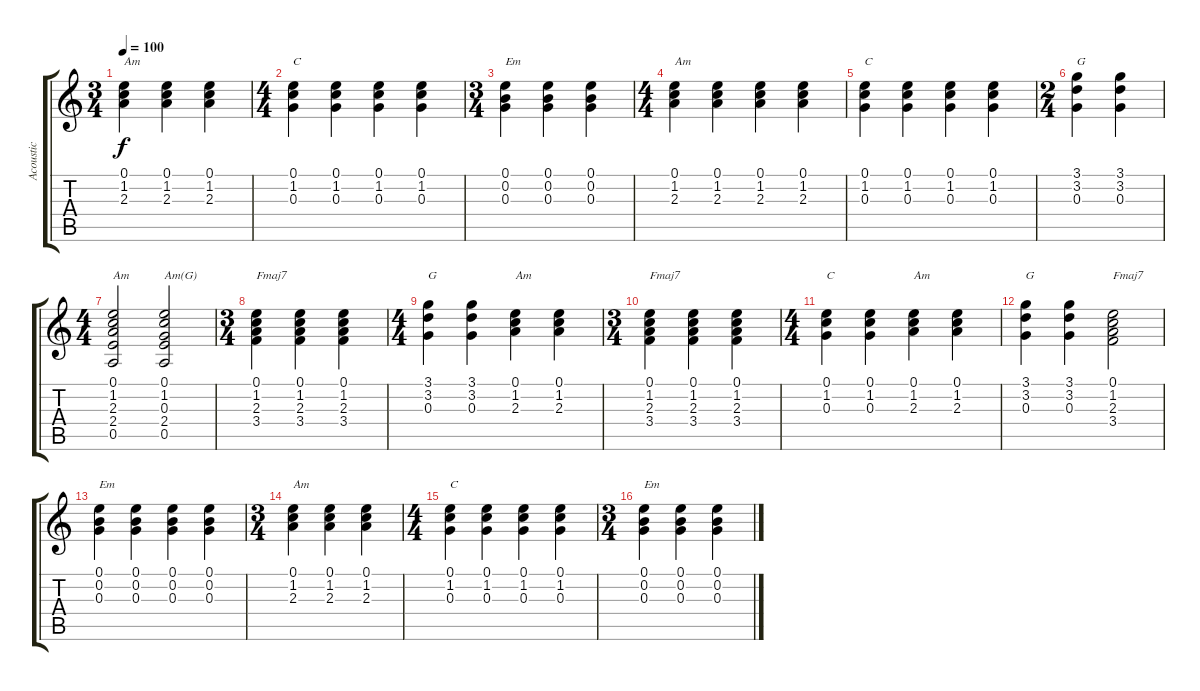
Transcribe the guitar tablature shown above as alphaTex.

\track ("Acoustic" "Acoustic") {instrument acousticguitarsteel}
\staff {score tabs}
\tuning (E4 B3 G3 D3 A2 E2) {hide}
\ts (3 4)
\tempo 100
\clef g2
\ks c
(0.1 1.2 2.3).4{txt "Am" dy f} (0.1 1.2 2.3).4 (0.1 1.2 2.3).4 |
\ts (4 4)
(0.1 1.2 0.3).4{txt "C"} (0.1 1.2 0.3).4 (0.1 1.2 0.3).4 (0.1 1.2 0.3).4 |
\ts (3 4)
(0.1 0.2 0.3).4{txt "Em"} (0.1 0.2 0.3).4 (0.1 0.2 0.3).4 |
\ts (4 4)
(0.1 1.2 2.3).4{txt "Am"} (0.1 1.2 2.3).4 (0.1 1.2 2.3).4 (0.1 1.2 2.3).4 |
(0.1 1.2 0.3).4{txt "C"} (0.1 1.2 0.3).4 (0.1 1.2 0.3).4 (0.1 1.2 0.3).4 |
\ts (2 4)
(3.1 3.2 0.3).4{txt "G"} (3.1 3.2 0.3).4 |
\ts (4 4)
(0.1 1.2 2.3 2.4 0.5).2{txt "Am"} (0.1 1.2 0.3 2.4 0.5).2{txt "Am(G)"} |
\ts (3 4)
(0.1 1.2 2.3 3.4).4{txt "Fmaj7"} (0.1 1.2 2.3 3.4).4 (0.1 1.2 2.3 3.4).4 |
\ts (4 4)
(3.1 3.2 0.3).4{txt "G"} (3.1 3.2 0.3).4 (0.1 1.2 2.3).4{txt "Am"} (0.1 1.2 2.3).4 |
\ts (3 4)
(0.1 1.2 2.3 3.4).4{txt "Fmaj7"} (0.1 1.2 2.3 3.4).4 (0.1 1.2 2.3 3.4).4 |
\ts (4 4)
(0.1 1.2 0.3).4{txt "C"} (0.1 1.2 0.3).4 (0.1 1.2 2.3).4{txt "Am"} (0.1 1.2 2.3).4 |
(3.1 3.2 0.3).4{txt "G"} (3.1 3.2 0.3).4 (0.1 1.2 2.3 3.4).2{txt "Fmaj7"} |
(0.1 0.2 0.3).4{txt "Em"} (0.1 0.2 0.3).4 (0.1 0.2 0.3).4 (0.1 0.2 0.3).4 |
\ts (3 4)
(0.1 1.2 2.3).4{txt "Am"} (0.1 1.2 2.3).4 (0.1 1.2 2.3).4 |
\ts (4 4)
(0.1 1.2 0.3).4{txt "C"} (0.1 1.2 0.3).4 (0.1 1.2 0.3).4 (0.1 1.2 0.3).4 |
\ts (3 4)
(0.1 0.2 0.3).4{txt "Em"} (0.1 0.2 0.3).4 (0.1 0.2 0.3).4
